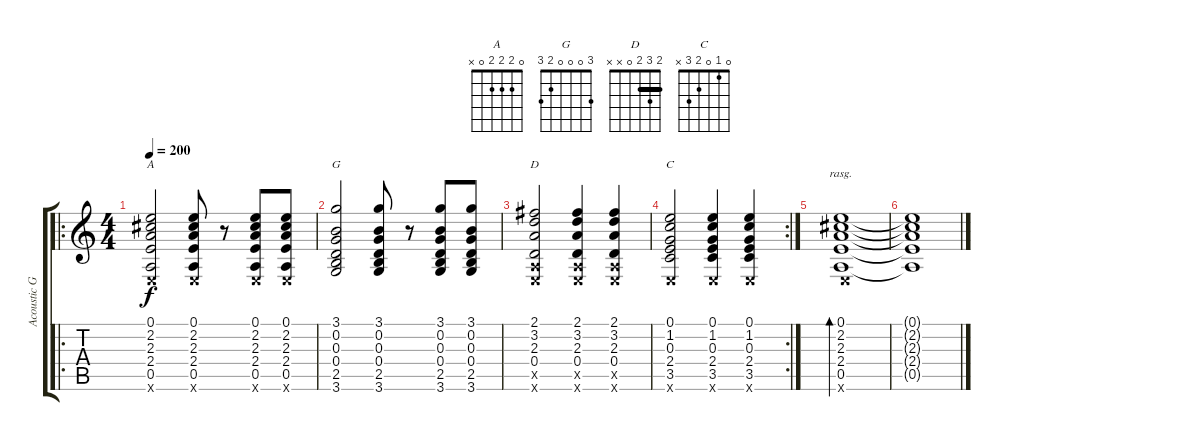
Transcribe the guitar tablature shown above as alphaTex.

\track ("Acoustic Guitar (Stephen Lynch)" "Acoustic G") {instrument acousticguitarnylon}
\staff {score tabs}
\tuning (E4 B3 G3 D3 A2 E2) {hide}
\chord ("A" 0 2 2 2 0 x)
\chord ("G" 3 0 0 0 2 3)
\chord ("D" 2 3 2 0 x x) {barre 2}
\chord ("C" 0 1 0 2 3 x)
\ro
\ts (4 4)
\tempo 200
\clef g2
\ks c
(0.1 2.2 2.3 2.4 0.5 0.6{x}).2{ch "A" dy f} (0.1 2.2 2.3 2.4 0.5 0.6{x}).8 r.8 (0.1 2.2 2.3 2.4 0.5 0.6{x}).8 (0.1 2.2 2.3 2.4 0.5 0.6{x}).8 |
(3.1 0.2 0.3 0.4 2.5 3.6).2{ch "G"} (3.1 0.2 0.3 0.4 2.5 3.6).8 r.8 (3.1 0.2 0.3 0.4 2.5 3.6).8 (3.1 0.2 0.3 0.4 2.5 3.6).8 |
(2.1 3.2 2.3 0.4 0.5{x} 0.6{x}).2{ch "D"} (2.1 3.2 2.3 0.4 0.5{x} 0.6{x}).4 (2.1 3.2 2.3 0.4 0.5{x} 0.6{x}).4 |
\rc 2
(0.1 1.2 0.3 2.4 3.5 0.6{x}).2{ch "C"} (0.1 1.2 0.3 2.4 3.5 0.6{x}).4 (0.1 1.2 0.3 2.4 3.5 0.6{x}).4 |
(0.1 2.2 2.3 2.4 0.5 0.6{x}).1{bd 480 rasg ii} |
(0.1{t} 2.2{t} 2.3{t} 2.4{t} 0.5{t}).1
